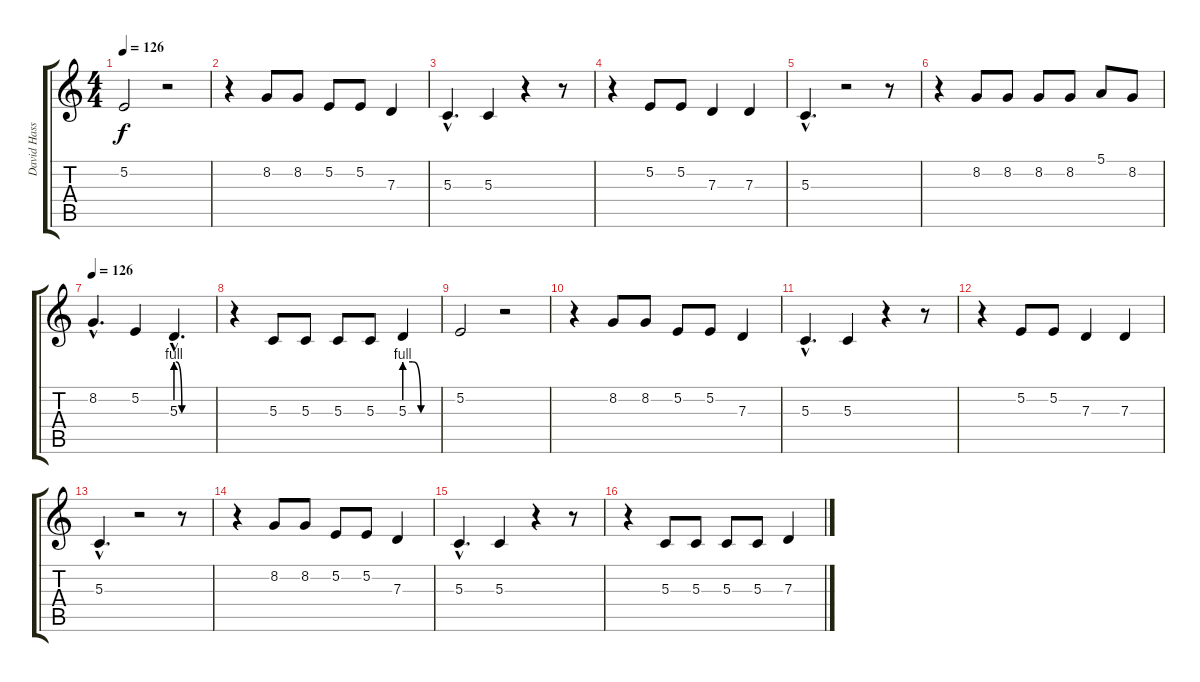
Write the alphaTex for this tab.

\track ("David Hasselhoff" "David Hass") {instrument lead2sawtooth}
\staff {score tabs}
\tuning (E4 B3 G3 D3 A2 E2) {hide}
\ts (4 4)
\tempo 126
\clef g2
\ks c
5.2.2{dy f} r.2 |
r.4 8.2.8 8.2.8 5.2.8 5.2.8 7.3.4 |
5.3{hac}.4{d} 5.3.4 r.4 r.8 |
r.4 5.2.8 5.2.8 7.3.4 7.3.4 |
5.3{hac}.4{d} r.2 r.8 |
r.4 8.2.8 8.2.8 8.2.8 8.2.8 5.1.8 8.2.8 |
\section ("" "")
\tempo 126
8.2{hac}.4{d} 5.2.4 5.3{be (custom 0 4 10 0 15 0 20 0 40 0 60 0) hac}.4{d} |
r.4 5.3.8 5.3.8 5.3.8 5.3.8 5.3{be (custom 0 4 15 4 30 0 40 0 60 0)}.4 |
5.2.2 r.2 |
r.4 8.2.8 8.2.8 5.2.8 5.2.8 7.3.4 |
5.3{hac}.4{d} 5.3.4 r.4 r.8 |
r.4 5.2.8 5.2.8 7.3.4 7.3.4 |
5.3{hac}.4{d} r.2 r.8 |
\section ("" "")
r.4 8.2.8 8.2.8 5.2.8 5.2.8 7.3.4 |
5.3{hac}.4{d} 5.3.4 r.4 r.8 |
r.4 5.3.8 5.3.8 5.3.8 5.3.8 7.3.4
